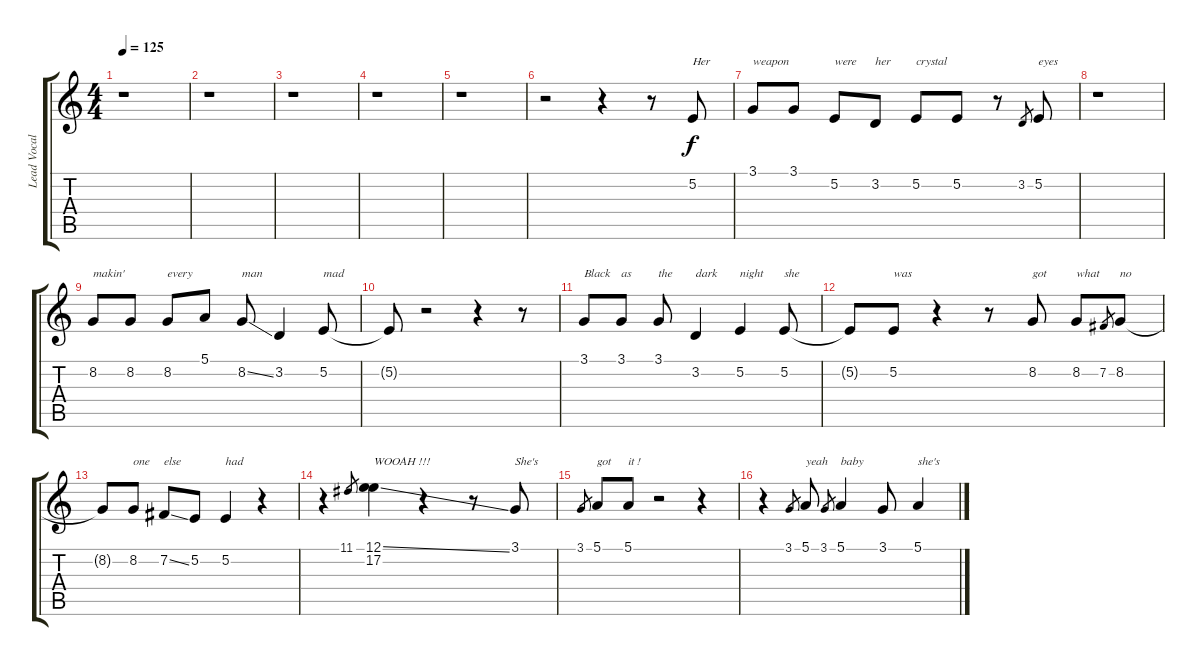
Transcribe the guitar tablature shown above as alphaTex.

\track ("Lead Vocal" "Lead Vocal") {instrument lead6voice}
\staff {score tabs}
\tuning (E4 B3 G3 D3 A2 E2) {hide}
\ts (4 4)
\tempo 125
\clef g2
\ks c
r.1{dy f} |
r.1 |
r.1 |
r.1 |
r.1 |
r.2 r.4 r.8 5.2.8{txt "Her"} |
3.1.8{txt "weapon"} 3.1.8 5.2.8{txt "were"} 3.2.8{txt "her"} 5.2.8{txt "crystal"} 5.2.8 r.8 3.2.8{gr} 5.2.8{txt "eyes"} |
r.1 |
8.2.8{txt "makin'"} 8.2.8 8.2.8{txt "every"} 5.1.8 8.2{ss}.8{txt "man"} 3.2.4 5.2.8{txt "mad"} |
5.2{t}.8 r.2 r.4 r.8 |
3.1.8{txt "Black"} 3.1.8{txt "as"} 3.1.8{txt "the"} 3.2.4{txt "dark"} 5.2.4{txt "night"} 5.2.8{txt "she"} |
5.2{t}.8 5.2.8{txt "was"} r.4 r.8 8.2.8{txt "got"} 8.2.8{txt "what"} 7.2.8{gr} 8.2.8{txt "no"} |
8.2{t}.8 8.2.8{txt "one"} 7.2{ss}.8{txt "else"} 5.2.8 5.2.4{txt "had"} r.4 |
r.4 11.1.8{gr} (12.1{ss} 17.2).4{txt "WOOAH !!!"} r.4 r.8 3.1.8{txt "She's"} |
3.1.8{gr} 5.1.8{txt "got"} 5.1.8{txt "it !"} r.2 r.4 |
r.4 3.1.8{gr} 5.1.8{txt "yeah"} 3.1.8{gr} 5.1.4{txt "baby"} 3.1.8 5.1.4{txt "she's"}
